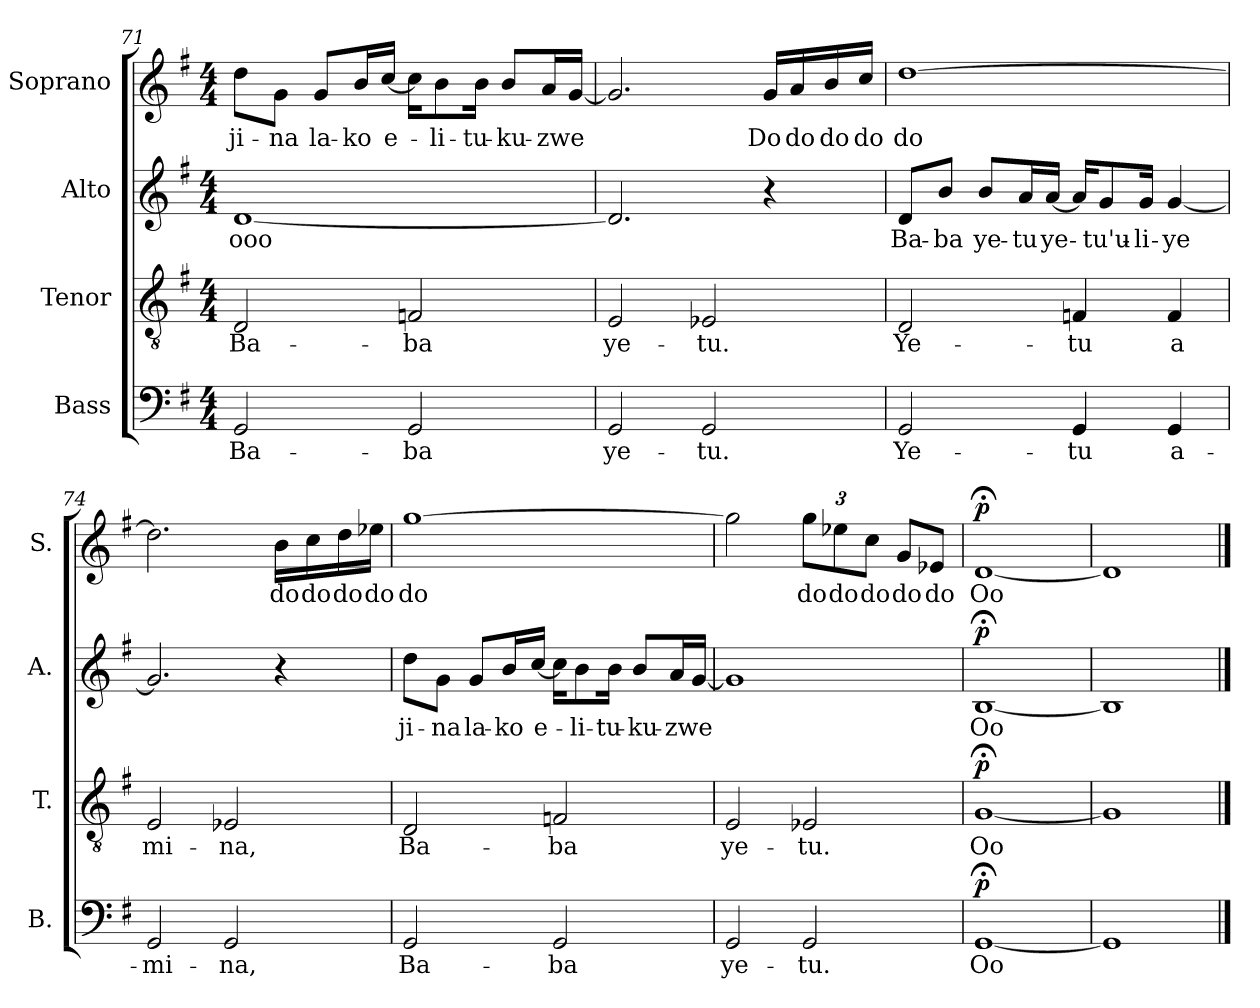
**kern	**text	**dynam	**kern	**text	**dynam	**kern	**text	**dynam	**kern	**text	**dynam
*part4	*part4	*part4	*part3	*part3	*part3	*part2	*part2	*part2	*part1	*part1	*part1
*staff4	*staff4	*staff4	*staff3	*staff3	*staff3	*staff2	*staff2	*staff2	*staff1	*staff1	*staff1
*I"Bass	*	*	*I"Tenor	*	*	*I"Alto	*	*	*I"Soprano	*	*
*I'B.	*	*	*I'T.	*	*	*I'A.	*	*	*I'S.	*	*
*clefF4	*	*	*clefGv2	*	*	*clefG2	*	*	*clefG2	*	*
*k[f#]	*	*	*k[f#]	*	*	*k[f#]	*	*	*k[f#]	*	*
*M4/4	*	*	*M4/4	*	*	*M4/4	*	*	*M4/4	*	*
=71	=71	=71	=71	=71	=71	=71	=71	=71	=71	=71	=71
!	!LO:LY:b	!	!	!LO:LY:b	!	!	!LO:LY:b	!	!	!LO:LY:b	!
2GG/	Ba-	.	2D/	Ba-	.	[1d	ooo	.	8dd\L	ji-	.
!	!	!	!	!	!	!	!	!	!	!LO:LY:b	!
.	.	.	.	.	.	.	.	.	8g\J	-na	.
!	!	!	!	!	!	!	!	!	!	!LO:LY:b	!
.	.	.	.	.	.	.	.	.	8g/L	la-	.
!	!	!	!	!	!	!	!	!	!	!LO:LY:b	!
.	.	.	.	.	.	.	.	.	16b/L	-ko	.
!	!	!	!	!	!	!	!	!	!	!LO:LY:b	!
.	.	.	.	.	.	.	.	.	[16cc/JJ	e-	.
!	!LO:LY:b	!	!	!LO:LY:b	!	!	!	!	!	!	!
2GG/	-ba	.	2Fn/	-ba	.	.	.	.	16cc\KL]	.	.
!	!	!	!	!	!	!	!	!	!	!LO:LY:b	!
.	.	.	.	.	.	.	.	.	8b\	-li-	.
!	!	!	!	!	!	!	!	!	!	!LO:LY:b	!
.	.	.	.	.	.	.	.	.	16b\Jk	-tu-	.
!	!	!	!	!	!	!	!	!	!	!LO:LY:b	!
.	.	.	.	.	.	.	.	.	8b/L	-ku-	.
!	!	!	!	!	!	!	!	!	!	!LO:LY:b	!
.	.	.	.	.	.	.	.	.	16a/L	-zwe	.
.	.	.	.	.	.	.	.	.	[16g/JJ	.	.
=72	=72	=72	=72	=72	=72	=72	=72	=72	=72	=72	=72
!	!LO:LY:b	!	!	!LO:LY:b	!	!	!	!	!	!	!
2GG/	ye-	.	2E/	ye-	.	2.d/]	.	.	2.g/]	.	.
!	!LO:LY:b	!	!	!LO:LY:b	!	!	!	!	!	!	!
2GG/	-tu.	.	2E-X/	-tu.	.	.	.	.	.	.	.
!	!	!	!	!	!	!	!	!	!	!LO:LY:b	!
.	.	.	.	.	.	4r	.	.	16g/LL	Do	.
!	!	!	!	!	!	!	!	!	!	!LO:LY:b	!
.	.	.	.	.	.	.	.	.	16a/	do	.
!	!	!	!	!	!	!	!	!	!	!LO:LY:b	!
.	.	.	.	.	.	.	.	.	16b/	do	.
!	!	!	!	!	!	!	!	!	!	!LO:LY:b	!
.	.	.	.	.	.	.	.	.	16cc/JJ	do	.
!!LO:LB:g=z
=73	=73	=73	=73	=73	=73	=73	=73	=73	=73	=73	=73
!	!LO:LY:b	!	!	!LO:LY:b	!	!	!LO:LY:b	!	!	!LO:LY:b	!
2GG/	Ye-	.	2D/	Ye-	.	8d/L	Ba-	.	[1dd	do	.
!	!	!	!	!	!	!	!LO:LY:b	!	!	!	!
.	.	.	.	.	.	8b/J	-ba	.	.	.	.
!	!	!	!	!	!	!	!LO:LY:b	!	!	!	!
.	.	.	.	.	.	8b/L	ye-	.	.	.	.
!	!	!	!	!	!	!	!LO:LY:b	!	!	!	!
.	.	.	.	.	.	16a/L	-tu	.	.	.	.
!	!	!	!	!	!	!	!LO:LY:b	!	!	!	!
.	.	.	.	.	.	[16a/JJ	ye-	.	.	.	.
!	!LO:LY:b	!	!	!LO:LY:b	!	!	!	!	!	!	!
4GG/	-tu	.	4Fn/	-tu	.	16a/KL]	.	.	.	.	.
!	!	!	!	!	!	!	!LO:LY:b	!	!	!	!
.	.	.	.	.	.	8g/	-tu'u-	.	.	.	.
!	!	!	!	!	!	!	!LO:LY:b	!	!	!	!
.	.	.	.	.	.	16g/Jk	-li-	.	.	.	.
!	!LO:LY:b	!	!	!LO:LY:b	!	!	!LO:LY:b	!	!	!	!
4GG/	a-	.	4F/	a	.	[4g/	-ye	.	.	.	.
=74	=74	=74	=74	=74	=74	=74	=74	=74	=74	=74	=74
!	!LO:LY:b	!	!	!LO:LY:b	!	!	!	!	!	!	!
2GG/	-mi-	.	2E/	mi-	.	2.g/]	.	.	2.dd\]	.	.
!	!LO:LY:b	!	!	!LO:LY:b	!	!	!	!	!	!	!
2GG/	-na,	.	2E-X/	-na,	.	.	.	.	.	.	.
!	!	!	!	!	!	!	!	!	!	!LO:LY:b	!
.	.	.	.	.	.	4r	.	.	16b\LL	do	.
!	!	!	!	!	!	!	!	!	!	!LO:LY:b	!
.	.	.	.	.	.	.	.	.	16cc\	do	.
!	!	!	!	!	!	!	!	!	!	!LO:LY:b	!
.	.	.	.	.	.	.	.	.	16dd\	do	.
!	!	!	!	!	!	!	!	!	!	!LO:LY:b	!
.	.	.	.	.	.	.	.	.	16ee-X\JJ	do	.
=75	=75	=75	=75	=75	=75	=75	=75	=75	=75	=75	=75
!	!LO:LY:b	!	!	!LO:LY:b	!	!	!LO:LY:b	!	!	!LO:LY:b	!
2GG/	Ba-	.	2D/	Ba-	.	8dd\L	ji-	.	[1gg	do	.
!	!	!	!	!	!	!	!LO:LY:b	!	!	!	!
.	.	.	.	.	.	8g\J	-na	.	.	.	.
!	!	!	!	!	!	!	!LO:LY:b	!	!	!	!
.	.	.	.	.	.	8g/L	la-	.	.	.	.
!	!	!	!	!	!	!	!LO:LY:b	!	!	!	!
.	.	.	.	.	.	16b/L	-ko	.	.	.	.
!	!	!	!	!	!	!	!LO:LY:b	!	!	!	!
.	.	.	.	.	.	[16cc/JJ	e-	.	.	.	.
!	!LO:LY:b	!	!	!LO:LY:b	!	!	!	!	!	!	!
2GG/	-ba	.	2Fn/	-ba	.	16cc\KL]	.	.	.	.	.
!	!	!	!	!	!	!	!LO:LY:b	!	!	!	!
.	.	.	.	.	.	8b\	-li-	.	.	.	.
!	!	!	!	!	!	!	!LO:LY:b	!	!	!	!
.	.	.	.	.	.	16b\Jk	-tu-	.	.	.	.
!	!	!	!	!	!	!	!LO:LY:b	!	!	!	!
.	.	.	.	.	.	8b/L	-ku-	.	.	.	.
!	!	!	!	!	!	!	!LO:LY:b	!	!	!	!
.	.	.	.	.	.	16a/L	-zwe	.	.	.	.
.	.	.	.	.	.	[16g/JJ	.	.	.	.	.
=76	=76	=76	=76	=76	=76	=76	=76	=76	=76	=76	=76
!	!LO:LY:b	!	!	!LO:LY:b	!	!	!	!	!	!	!
2GG/	ye-	.	2E/	ye-	.	1g]	.	.	2gg\]	.	.
!	!LO:LY:b	!	!	!LO:LY:b	!	!	!	!	!	!	!
*	*	*	*	*	*	*	*	*	*Xbrackettup	*	*
!	!	!	!	!	!	!	!	!	!	!LO:LY:b	!
2GG/	-tu.	.	2E-X/	-tu.	.	.	.	.	12gg\L	do	.
!	!	!	!	!	!	!	!	!	!	!LO:LY:b	!
.	.	.	.	.	.	.	.	.	12ee-X\	do	.
!	!	!	!	!	!	!	!	!	!	!LO:LY:b	!
.	.	.	.	.	.	.	.	.	12cc\J	do	.
!	!	!	!	!	!	!	!	!	!	!LO:LY:b	!
.	.	.	.	.	.	.	.	.	8g/L	do	.
!	!	!	!	!	!	!	!	!	!	!LO:LY:b	!
.	.	.	.	.	.	.	.	.	8e-X/J	do	.
=77	=77	=77	=77	=77	=77	=77	=77	=77	=77	=77	=77
!	!LO:LY:b	!LO:DY:a	!	!LO:LY:b	!LO:DY:a	!	!LO:LY:b	!LO:DY:a	!	!LO:LY:b	!LO:DY:a
[1GG;<	Oo	p	[1G;<	Oo	p	[1B;<	Oo	p	[1d;<	Oo	p
=78	=78	=78	=78	=78	=78	=78	=78	=78	=78	=78	=78
1GG]	.	.	1G]	.	.	1B]	.	.	1d]	.	.
==	==	==	==	==	==	==	==	==	==	==	==
*-	*-	*-	*-	*-	*-	*-	*-	*-	*-	*-	*-
